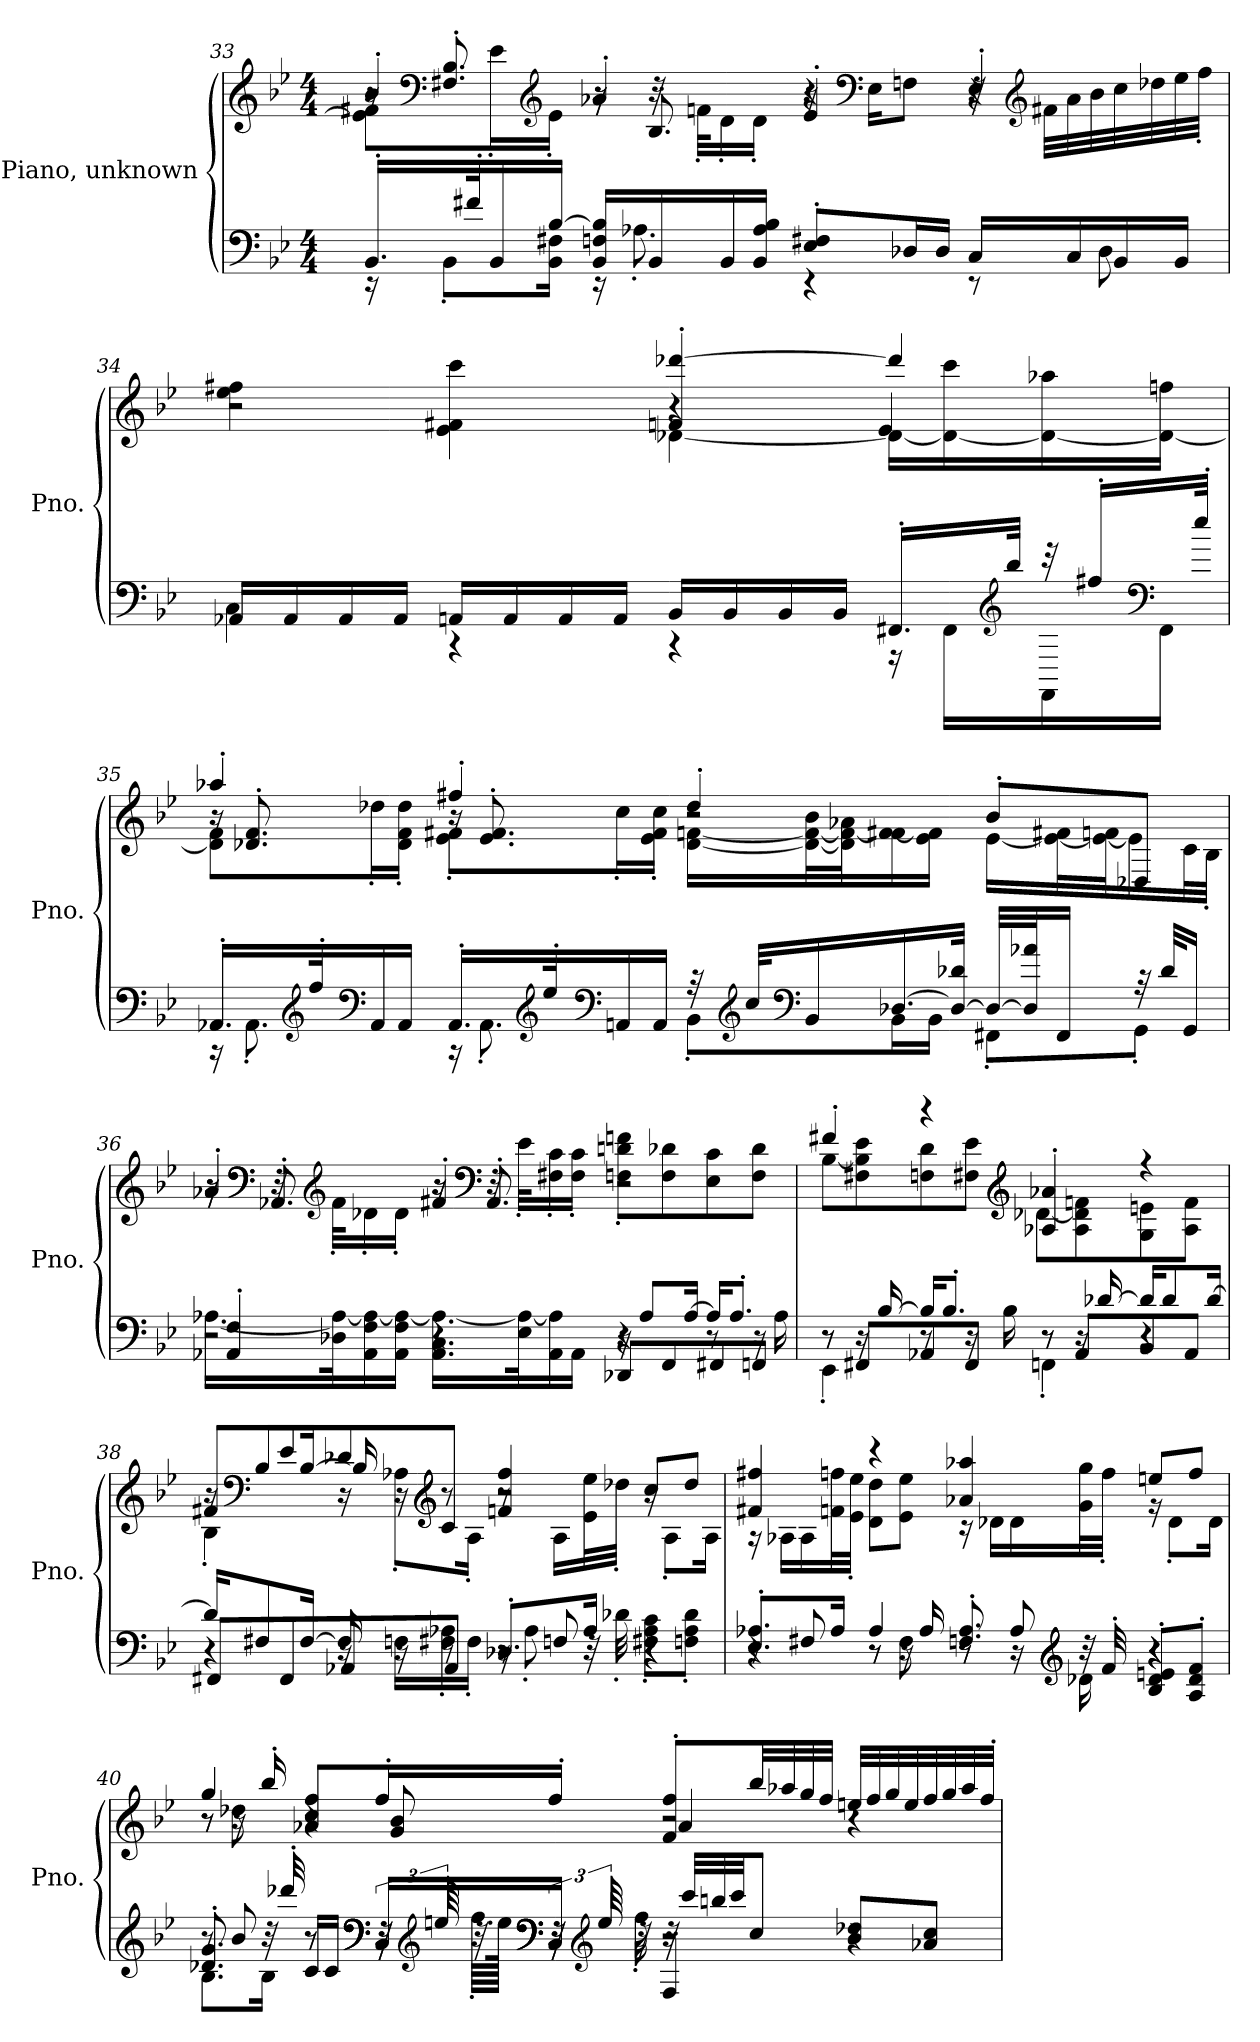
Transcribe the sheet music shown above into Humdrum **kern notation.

**kern	**kern
*part1	*part1
*staff2	*staff1
*I"Piano, unknown	*
*I'Pno.	*
!!LO:PB:g=z
*clefF4	*clefG2
*k[b-e-]	*k[b-e-]
*M4/4	*M4/4
=33	=33
*^	*^
*	*	*	*^
16.BB-'/LL	16r	4b-'/	8e-\] 8f#X\L	16r
*	*	*clefF4	*	*
.	8BB-'\L	.	.	8.F#X/' 8.B-/'
32f#X'/K	.	.	.	.
16BB-/	.	.	16e-'\L	.
*	*	*clefG2	*	*
[16B-/JJ	16BB-\ 16F#X\Jk	.	16e-'\JJ	.
16BB-/ 16Fn/ 16B-/]LL	16r	4a-X'/	16r	16r
16BB-/	8.A-X'\	.	32r	8.B-'/
.	.	.	32fn'\KLL	.
16BB-/	.	.	16d'\	.
16BB-/ 16A-/ 16B-/JJ	.	.	16d'\JJ	.
8E-/' 8F#X/'L	4r	4e-'/	16r	4r
*	*	*clefF4	*	*
.	.	.	16E-\KL	.
16D-X/L	.	.	8Fn\J	.
16D-/JJ	.	.	.	.
16C/LL	8r	4r	32r	4E-'/
*	*	*clefG2	*	*
.	.	.	32f#X\LLL	.
16C/	.	.	32a-\	.
.	.	.	32b-\	.
16BB-/	8D-\	.	32cc\	.
.	.	.	32dd-X\	.
16BB-/JJ	.	.	32ee-\	.
.	.	.	32ff'\JJJ	.
!!LO:LB:g=z	!!	!!
=34	=34	=34	=34	=34
16AA-X/LL	4C\	2r	4ee-\ 4ff#X\	2r
16AA-/	.	.	.	.
16AA-/	.	.	.	.
16AA-/JJ	.	.	.	.
16AAn/LL	4r	.	4e-\ 4f#X\ 4ccc\	.
16AA/	.	.	.	.
16AA/	.	.	.	.
16AA/JJ	.	.	.	.
16BB-/LL	4r	4fn/' [4ddd-X/'	[4d-X\	4r
16BB-/	.	.	.	.
16BB-/	.	.	.	.
16BB-/JJ	.	.	.	.
16.FF#X'/LL	16r	4ddd-/]	16d-\LL_	4e-/
.	16FF#\LL	.	16d-\_ 16ccc\	.
*clefG2	*	*	*	*
32bb-/JJk	.	.	.	.
32r	16FF#\	.	16d-\_ 16aa-X\	.
16ff#X'/LL	.	.	.	.
*clefF4	*	*	*	*
.	16FF#\JJ	.	16d-\_ 16ffn\JJ	.
32ee-'/JJk	.	.	.	.
!!LO:LB:g=z	!!	!!
=35	=35	=35	=35	=35
16.AA-X'/LL	16r	4aa-X'/	8d-\] 8f\L	16r
.	8.AA-'\	.	.	8.d-X/' 8.f/'
*clefG2	*	*	*	*
32ff'/K	.	.	.	.
*clefF4	*	*	*	*
16AA-/	.	.	16dd-X'\L	.
16AA-/JJ	.	.	16d-\' 16f\' 16dd-\'JJ	.
16.AA-'/LL	16r	4ff#X'/	8e-\' 8f#X\'L	16r
.	8.AA-'\	.	.	8.e-/' 8.f#/'
*clefG2	*	*	*	*
32ee-'/K	.	.	.	.
*clefF4	*	*	*	*
16AAn/	.	.	16cc'\L	.
16AA/JJ	.	.	16e-\' 16f#\' 16cc\'JJ	.
32r	8BB-'\L	4dd-'/	[16d-\ [16fn\LL	2r
*clefG2	*	*	*	*
32cc/KLL	.	.	.	.
*clefF4	*	*	*	*
16BB-/	.	.	32d-\_ 32f\_ 32b-\L	.
.	.	.	32d-\] 32f\_ 32a-X\J	.
[16.D-X/	16BB-\L	.	16f\_ 16f#X\	.
.	16BB-\JJ	.	16e-\ 16f\]JJ	.
32D-/_ 32d-X/JJk	.	.	.	.
32D-/LLL_	8FF#X'\L	8b-'/L	[16e-\LL	.
32D-/] 32a-X/J	.	.	.	.
16FF#/JJ	.	.	32e-\_ 32f#X\L	.
.	.	.	32e-\_ 32fn\J	.
32r	8GG'\J	8D-X/J	16e-\]	.
32d-/KLL	.	.	.	.
16GG/JJ	.	.	32c\L	.
.	.	.	32B-'\JJJ	.
!!LO:LB:g=z	!!	!!
=36	=36	=36	=36	=36
*	*^	*	*	*
2r	[16.A-X\LL	4AA-X/' 4F/'	4a-X'/	16r	16r
*	*	*	*clefF4	*	*
.	.	.	.	32r	8.AA-X'/
*	*	*	*clefG2	*	*
.	32D-X\ 32A-\_K	.	.	32f'\KLL	.
.	16AA-\ 16F\ 16A-\_	.	.	16d-X'\	.
.	16AA-\ 16F\ 16A-\_JJ	.	.	16d-'\JJ	.
.	16.AA-\ 16.C\ 16.A-\_LL	4r	4f#X'/	16r	16r
*	*	*	*clefF4	*	*
.	.	.	.	32r	8.AA-'/
.	32E-\ 32A-\_K	.	.	32e-'\KLL	.
.	16AA-\ 16A-\]	.	.	16F#X\' 16c\'	.
.	16AA-\JJ	.	.	16F#\' 16c\'JJ	.
16r	4r	8DD-X/L	2r	8Fn\' 8dn\' 8fn\'L	2r
8A-/L	.	.	.	.	.
.	.	8FF/	.	8F\ 8d-X\	.
[16A-/Jk	.	.	.	.	.
16A-/KL]	8r	8FF#X/	.	8E-\ 8c\	.
8.A-'/J	.	.	.	.	.
.	16r	8FFn/J	.	8F\ 8d-\J	.
.	16A-\	.	.	.	.
*	*	*	*	*v	*v
!!LO:LB:g=z
=37	=37	=37	=37	=37
8r	4EE-'\	8r	4f#X'/	[8B-\L
16r	.	8FF#X/L	.	8F#X\ 8B-\] 8e-\
[16B-/	.	.	.	.
16B-/KL]	8r	8AA-X/	4r	8Fn\ 8d\
8.B-'/J	.	.	.	.
.	16r	8FF#/J	.	8F#X\ 8e-\J
.	16B-\	.	.	.
*	*	*	*clefG2	*
8r	4FFn'\	8r	4A-X/' 4a-X/'	[8d-X\L
16r	.	8AA-/L	.	8A-\ 8d-\] 8fn\
[16d-X/	.	.	.	.
16d-/KL]	4r	8BB-/	4r	8G\ 8en\
8d-/	.	.	.	.
.	.	8AA-/J	.	8A-\ 8f\J
[16d-/Jk	.	.	.	.
!!LO:LB:g=z
=38	=38	=38	=38	=38
*	*	*	*	*^
16d-/KL]	4r	8FF#X/L	8f#X/L	4B-'\	16r
*	*	*	*clefF4	*	*
8F#X/	.	.	.	.	8B-/L
.	.	8FF#/	8e-/	.	.
[16F#/Jk	.	.	.	.	[16B-/Jk
16F#/]	16r	8AA-X/	8d-X/	16r	16B-/]
16r	16Fn\LL	.	.	8A-X'\L	16r
*	*	*	*clefG2	*	*
8r	16F#X\' 16A-X\'	8AA-/J	8c/J	.	8r
.	16F#'\JJ	.	.	16A-'\Jk	.
8r	16r	8.D-X'/L	4fn/ 4ff/	8r	2r
.	8A-'\	.	.	.	.
8Fn/	.	.	.	16A-\LL	.
.	32r	16A-/Jk	.	32e-\ 32ee-\L	.
.	32d-X'\	.	.	32dd-X'\JJJ	.
4r	8F#X\' 8A-\' 8c\'L	4r	8cc/L	16r	.
.	.	.	.	8A-'\L	.
.	8Fn\' 8A-\' 8d-\'J	.	8dd-/J	.	.
.	.	.	.	16A-\Jk	.
*	*	*	*	*v	*v
!!LO:PB:g=z
=39	=39	=39	=39	=39
8.E-/' 8.A-X/'L	4r	8r	4f#X/ 4ff#X/	16r
.	.	.	.	16A-X\LL
.	.	8F#X/	.	16A-\
16A-/Jk	.	.	.	32fn\ 32ffn\L
.	.	.	.	32e-\' 32ee-\'JJJ
8r	8r	4A-/	4r	8d\ 8dd\L
16r	8F#\	.	.	8e-\ 8ee-\J
16A-/	.	.	.	.
8.Fn/' 8.A-/'	8r	8r	4a-X/ 4aa-X/	16r
.	.	.	.	16d-X\LL
.	16r	8A-/	.	16d-\
*clefG2	*	*	*	*
32r	16d-X\	.	.	32g\ 32gg\L
32f'/	.	.	.	32ff'\JJJ
8B-/' 8d-/' 8en/'L	4r	4r	8een/L	16r
.	.	.	.	8d-'\L
8A-/' 8d-/' 8f/'J	.	.	8ff/J	.
.	.	.	.	16d-\Jk
!!LO:LB:g=z
=40	=40	=40	=40	=40
*	*	*	*	*^
8.d-X/' 8.g/'	8.B-\L	8r	8r	8r	4gg/
.	.	8b-/	16r	8dd-X\	.
32r	16B-\Jk	.	16bb-'/	.	.
32ddd-X'/	.	.	.	.	.
16c/LL	8r	8r	8a-X/ 8cc/ 8ff/L	4r	8r
16c/JJ	.	.	.	.	.
*clefF4	*	*	*	*	*
48r	32r	16C/LL	16ff'/L	.	8g/ 8b-/
*clefG2	*	*	*	*	*
96een/	.	.	.	.	.
32r	64.ff'\LLLL	.	.	.	.
.	128ee\JJJJk	.	.	.	.
*clefF4	*	*	*	*	*
48r	32r	16C/JJ	16ff'/JJ	.	.
*clefG2	*	*	*	*	*
96ee/	.	.	.	.	.
32r	32ff'\	.	.	.	.
32r	2r	4F'/	8f/' 8ff/'L	2r	4a-/
32ccc/LLL	.	.	.	.	.
32bbn/	.	.	.	.	.
32ccc/JJ	.	.	.	.	.
8cc/J	.	.	32bb-/LL	.	.
.	.	.	32aa-X/	.	.
.	.	.	32gg/	.	.
.	.	.	32ff/JJJ	.	.
8b-/ 8dd-X/L	.	4r	32een/LLL	.	4r
.	.	.	32ff/	.	.
.	.	.	32gg/	.	.
.	.	.	32ee/	.	.
8a-X/ 8cc/J	.	.	32ff/	.	.
.	.	.	32gg/	.	.
.	.	.	32aa-/	.	.
.	.	.	32ff'/JJJ	.	.
*v	*v	*v	*	*	*
*	*v	*v	*v
=	=
*-	*-
